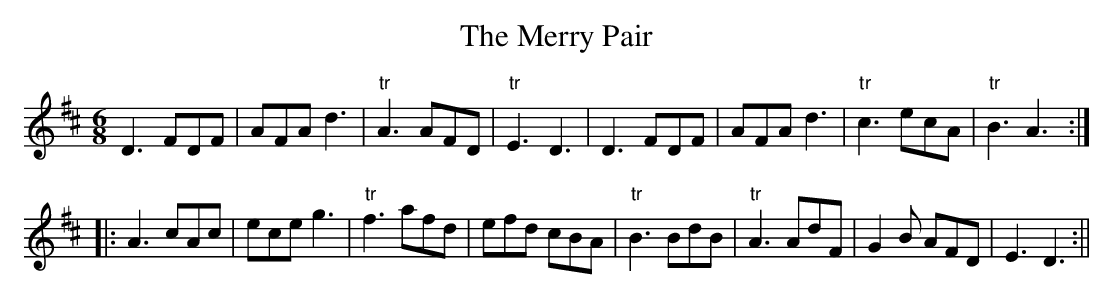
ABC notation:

X:1
T:Merry Pair, The
M:6/8
L:1/8
K:D
D3 FDF|AFA d3|"tr"A3 AFD|"tr"E3 D3|D3 FDF|AFA d3|"tr"c3 ecA|"tr"B3 A3:|
|:A3 cAc|ece g3|"tr"f3 afd|efd cBA|"tr"B3 BdB|"tr"A3 AdF|G2B AFD|E3 D3:||
